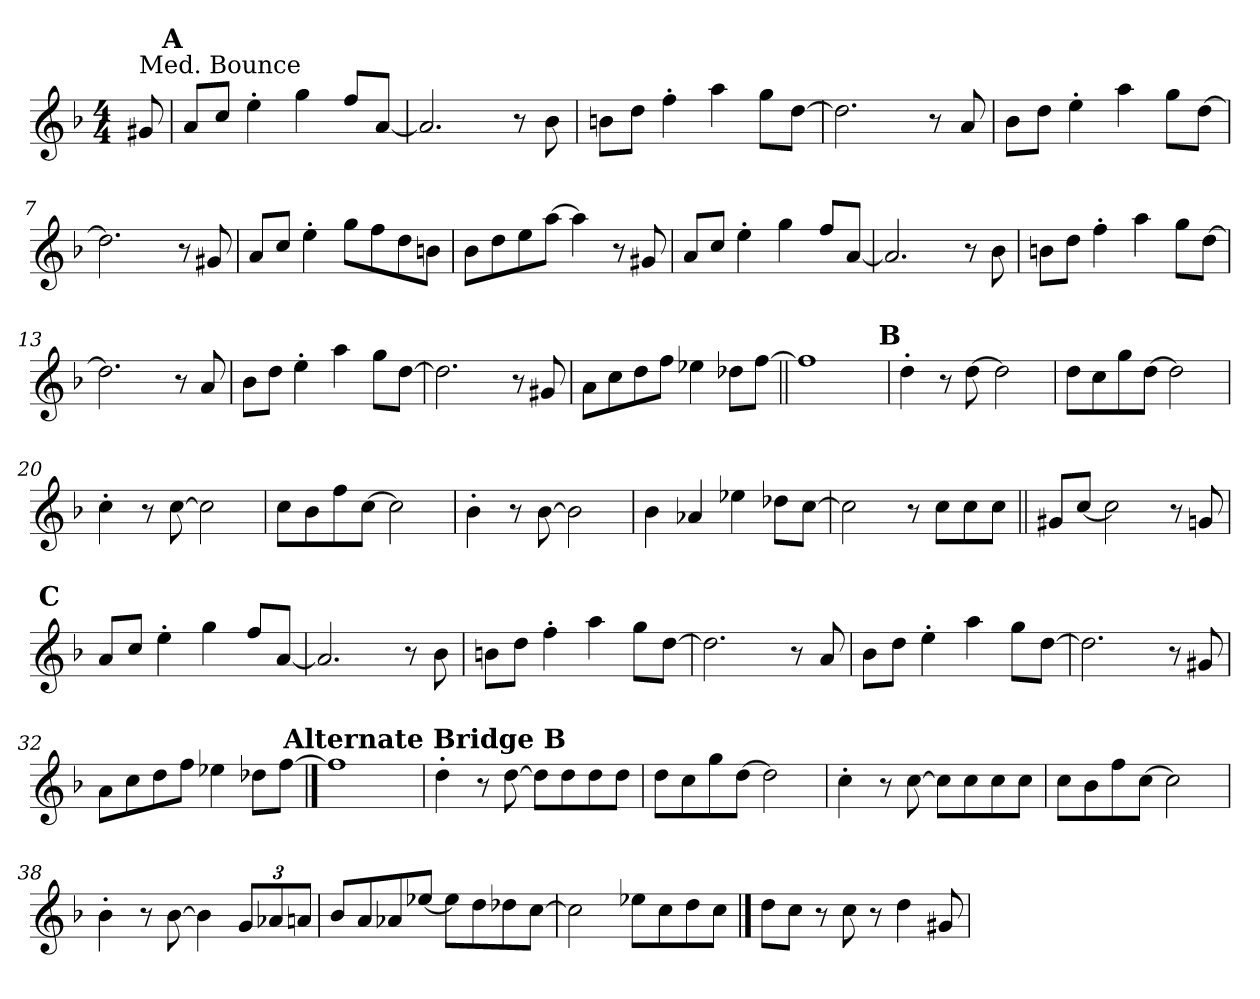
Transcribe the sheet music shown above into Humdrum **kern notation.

**kern
*part1
*staff1
*clefG2
*k[b-]
*F:
*M4/4
=1||
!LO:TX:a:t=Med. Bounce
8g#X/
!!LO:REH:place=s1:a:enc=none:t=A
=2
8a/L
8cc/J
4ee'\
4gg\
8ff/L
[8a/J
=3
2.a/]
8r
8b-\
=4
8bn\L
8dd\J
4ff'\
4aa\
8gg\L
[8dd\J
=5
2.dd\]
8r
8a/
!!LO:LB:g=z
=6
8b-\L
8dd\J
4ee'\
4aa\
8gg\L
[8dd\J
=7
2.dd\]
8r
8g#X/
=8
8a/L
8cc/J
4ee'\
8gg\L
8ff\
8dd\
8bn\J
=9
8b-\L
8dd\
8ee\
[8aa\J
4aa\]
8r
8g#X/
!!LO:LB:g=z
=10
8a/L
8cc/J
4ee'\
4gg\
8ff/L
[8a/J
=11
2.a/]
8r
8b-\
=12
8bn\L
8dd\J
4ff'\
4aa\
8gg\L
[8dd\J
=13
2.dd\]
8r
8a/
!!LO:LB:g=z
=14
8b-\L
8dd\J
4ee'\
4aa\
8gg\L
[8dd\J
=15
2.dd\]
8r
8g#X/
=16
8a\L
8cc\
8dd\
8ff\J
4ee-X\
8dd-X\L
[8ff\J
=17||
1ff]
!!LO:LB:g=z
!!LO:REH:place=s1:a:enc=none:t=B
=18
4dd'\
8r
[8dd\
2dd\]
=19
8dd\L
8cc\
8gg\
[8dd\J
2dd\]
=20
4cc'\
8r
[8cc\
2cc\]
=21
8cc\L
8b-\
8ff\
[8cc\J
2cc\]
!!LO:LB:g=z
=22
4b-'\
8r
[8b-\
2b-\]
=23
4b-\
4a-X/
4ee-X\
8dd-X\L
[8cc\J
=24
2cc\]
8r
8cc\L
8cc\
8cc\J
=25||
8g#X/L
[8cc/J
2cc\]
8r
8gn/
!!LO:LB:g=z
!!LO:REH:place=s1:a:enc=none:t=C
=26
8a/L
8cc/J
4ee'\
4gg\
8ff/L
[8a/J
=27
2.a/]
8r
8b-\
=28
8bn\L
8dd\J
4ff'\
4aa\
8gg\L
[8dd\J
=29
2.dd\]
8r
8a/
!!LO:LB:g=z
=30
8b-\L
8dd\J
4ee'\
4aa\
8gg\L
[8dd\J
=31
2.dd\]
8r
8g#X/
=32
8a\L
8cc\
8dd\
8ff\J
4ee-X\
8dd-X\L
[8ff\J
==33
1ff]
!!LO:LB:g=z
!!LO:REH:place=s1:a:enc=none:t=Alternate Bridge B
=34
4dd'\
8r
[8dd\
8dd\L]
8dd\
8dd\
8dd\J
=35
8dd\L
8cc\
8gg\
[8dd\J
2dd\]
=36
4cc'\
8r
[8cc\
8cc\L]
8cc\
8cc\
8cc\J
=37
8cc\L
8b-\
8ff\
[8cc\J
2cc\]
!!LO:LB:g=z
=38
4b-'\
8r
[8b-\
4b-\]
*Xbrackettup
12g/L
12a-X/
12an/J
=39
8b-/L
8a/
8a-X/
[8ee-X/J
8ee-\L]
8dd\
8dd-X\
[8cc\J
=40
2cc\]
8ee-X\L
8cc\
8dd\
8cc\J
==41
8dd\L
8cc\J
8r
8cc\
8r
4dd\
8g#X/
=
*-
